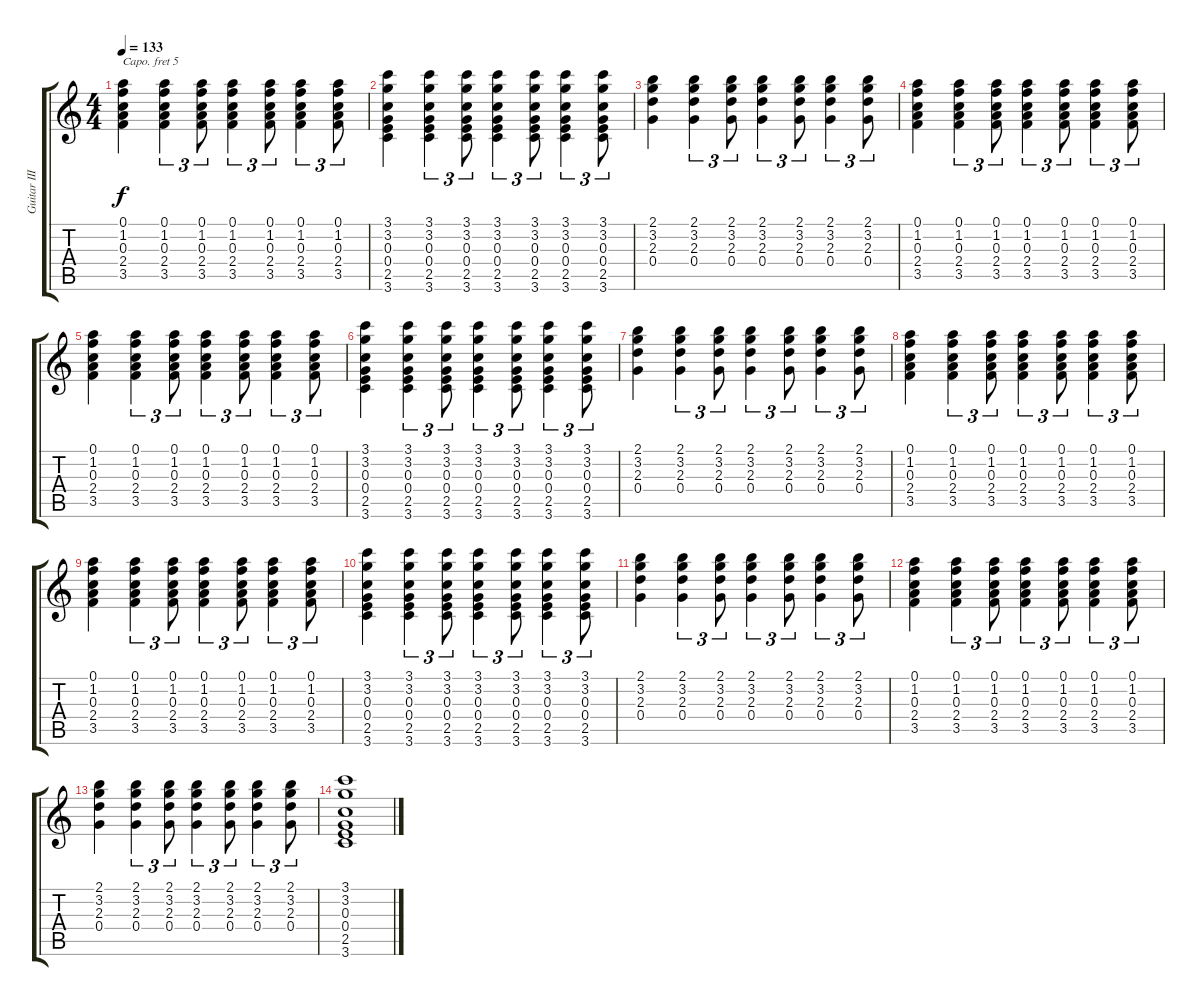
\track ("Guitar III" "Guitar III") {instrument acousticguitarnylon}
\staff {score tabs}
\capo 5
\tuning (E4 B3 G3 D3 A2 E2) {hide}
\ts (4 4)
\tempo 133
\clef g2
\ks c
(0.1 1.2 0.3 2.4 3.5).4{dy f} (0.1 1.2 0.3 2.4 3.5).4{tu (3 2)} (0.1 1.2 0.3 2.4 3.5).8{tu (3 2)} (0.1 1.2 0.3 2.4 3.5).4{tu (3 2)} (0.1 1.2 0.3 2.4 3.5).8{tu (3 2)} (0.1 1.2 0.3 2.4 3.5).4{tu (3 2)} (0.1 1.2 0.3 2.4 3.5).8{tu (3 2)} |
(3.1 3.2 0.3 0.4 2.5 3.6).4 (3.1 3.2 0.3 0.4 2.5 3.6).4{tu (3 2)} (3.1 3.2 0.3 0.4 2.5 3.6).8{tu (3 2)} (3.1 3.2 0.3 0.4 2.5 3.6).4{tu (3 2)} (3.1 3.2 0.3 0.4 2.5 3.6).8{tu (3 2)} (3.1 3.2 0.3 0.4 2.5 3.6).4{tu (3 2)} (3.1 3.2 0.3 0.4 2.5 3.6).8{tu (3 2)} |
(2.1 3.2 2.3 0.4).4 (2.1 3.2 2.3 0.4).4{tu (3 2)} (2.1 3.2 2.3 0.4).8{tu (3 2)} (2.1 3.2 2.3 0.4).4{tu (3 2)} (2.1 3.2 2.3 0.4).8{tu (3 2)} (2.1 3.2 2.3 0.4).4{tu (3 2)} (2.1 3.2 2.3 0.4).8{tu (3 2)} |
(0.1 1.2 0.3 2.4 3.5).4 (0.1 1.2 0.3 2.4 3.5).4{tu (3 2)} (0.1 1.2 0.3 2.4 3.5).8{tu (3 2)} (0.1 1.2 0.3 2.4 3.5).4{tu (3 2)} (0.1 1.2 0.3 2.4 3.5).8{tu (3 2)} (0.1 1.2 0.3 2.4 3.5).4{tu (3 2)} (0.1 1.2 0.3 2.4 3.5).8{tu (3 2)} |
(0.1 1.2 0.3 2.4 3.5).4 (0.1 1.2 0.3 2.4 3.5).4{tu (3 2)} (0.1 1.2 0.3 2.4 3.5).8{tu (3 2)} (0.1 1.2 0.3 2.4 3.5).4{tu (3 2)} (0.1 1.2 0.3 2.4 3.5).8{tu (3 2)} (0.1 1.2 0.3 2.4 3.5).4{tu (3 2)} (0.1 1.2 0.3 2.4 3.5).8{tu (3 2)} |
(3.1 3.2 0.3 0.4 2.5 3.6).4 (3.1 3.2 0.3 0.4 2.5 3.6).4{tu (3 2)} (3.1 3.2 0.3 0.4 2.5 3.6).8{tu (3 2)} (3.1 3.2 0.3 0.4 2.5 3.6).4{tu (3 2)} (3.1 3.2 0.3 0.4 2.5 3.6).8{tu (3 2)} (3.1 3.2 0.3 0.4 2.5 3.6).4{tu (3 2)} (3.1 3.2 0.3 0.4 2.5 3.6).8{tu (3 2)} |
(2.1 3.2 2.3 0.4).4 (2.1 3.2 2.3 0.4).4{tu (3 2)} (2.1 3.2 2.3 0.4).8{tu (3 2)} (2.1 3.2 2.3 0.4).4{tu (3 2)} (2.1 3.2 2.3 0.4).8{tu (3 2)} (2.1 3.2 2.3 0.4).4{tu (3 2)} (2.1 3.2 2.3 0.4).8{tu (3 2)} |
(0.1 1.2 0.3 2.4 3.5).4 (0.1 1.2 0.3 2.4 3.5).4{tu (3 2)} (0.1 1.2 0.3 2.4 3.5).8{tu (3 2)} (0.1 1.2 0.3 2.4 3.5).4{tu (3 2)} (0.1 1.2 0.3 2.4 3.5).8{tu (3 2)} (0.1 1.2 0.3 2.4 3.5).4{tu (3 2)} (0.1 1.2 0.3 2.4 3.5).8{tu (3 2)} |
(0.1 1.2 0.3 2.4 3.5).4 (0.1 1.2 0.3 2.4 3.5).4{tu (3 2)} (0.1 1.2 0.3 2.4 3.5).8{tu (3 2)} (0.1 1.2 0.3 2.4 3.5).4{tu (3 2)} (0.1 1.2 0.3 2.4 3.5).8{tu (3 2)} (0.1 1.2 0.3 2.4 3.5).4{tu (3 2)} (0.1 1.2 0.3 2.4 3.5).8{tu (3 2)} |
(3.1 3.2 0.3 0.4 2.5 3.6).4 (3.1 3.2 0.3 0.4 2.5 3.6).4{tu (3 2)} (3.1 3.2 0.3 0.4 2.5 3.6).8{tu (3 2)} (3.1 3.2 0.3 0.4 2.5 3.6).4{tu (3 2)} (3.1 3.2 0.3 0.4 2.5 3.6).8{tu (3 2)} (3.1 3.2 0.3 0.4 2.5 3.6).4{tu (3 2)} (3.1 3.2 0.3 0.4 2.5 3.6).8{tu (3 2)} |
(2.1 3.2 2.3 0.4).4 (2.1 3.2 2.3 0.4).4{tu (3 2)} (2.1 3.2 2.3 0.4).8{tu (3 2)} (2.1 3.2 2.3 0.4).4{tu (3 2)} (2.1 3.2 2.3 0.4).8{tu (3 2)} (2.1 3.2 2.3 0.4).4{tu (3 2)} (2.1 3.2 2.3 0.4).8{tu (3 2)} |
(0.1 1.2 0.3 2.4 3.5).4 (0.1 1.2 0.3 2.4 3.5).4{tu (3 2)} (0.1 1.2 0.3 2.4 3.5).8{tu (3 2)} (0.1 1.2 0.3 2.4 3.5).4{tu (3 2)} (0.1 1.2 0.3 2.4 3.5).8{tu (3 2)} (0.1 1.2 0.3 2.4 3.5).4{tu (3 2)} (0.1 1.2 0.3 2.4 3.5).8{tu (3 2)} |
(2.1 3.2 2.3 0.4).4 (2.1 3.2 2.3 0.4).4{tu (3 2)} (2.1 3.2 2.3 0.4).8{tu (3 2)} (2.1 3.2 2.3 0.4).4{tu (3 2)} (2.1 3.2 2.3 0.4).8{tu (3 2)} (2.1 3.2 2.3 0.4).4{tu (3 2)} (2.1 3.2 2.3 0.4).8{tu (3 2)} |
(3.1 3.2 0.3 0.4 2.5 3.6).1
